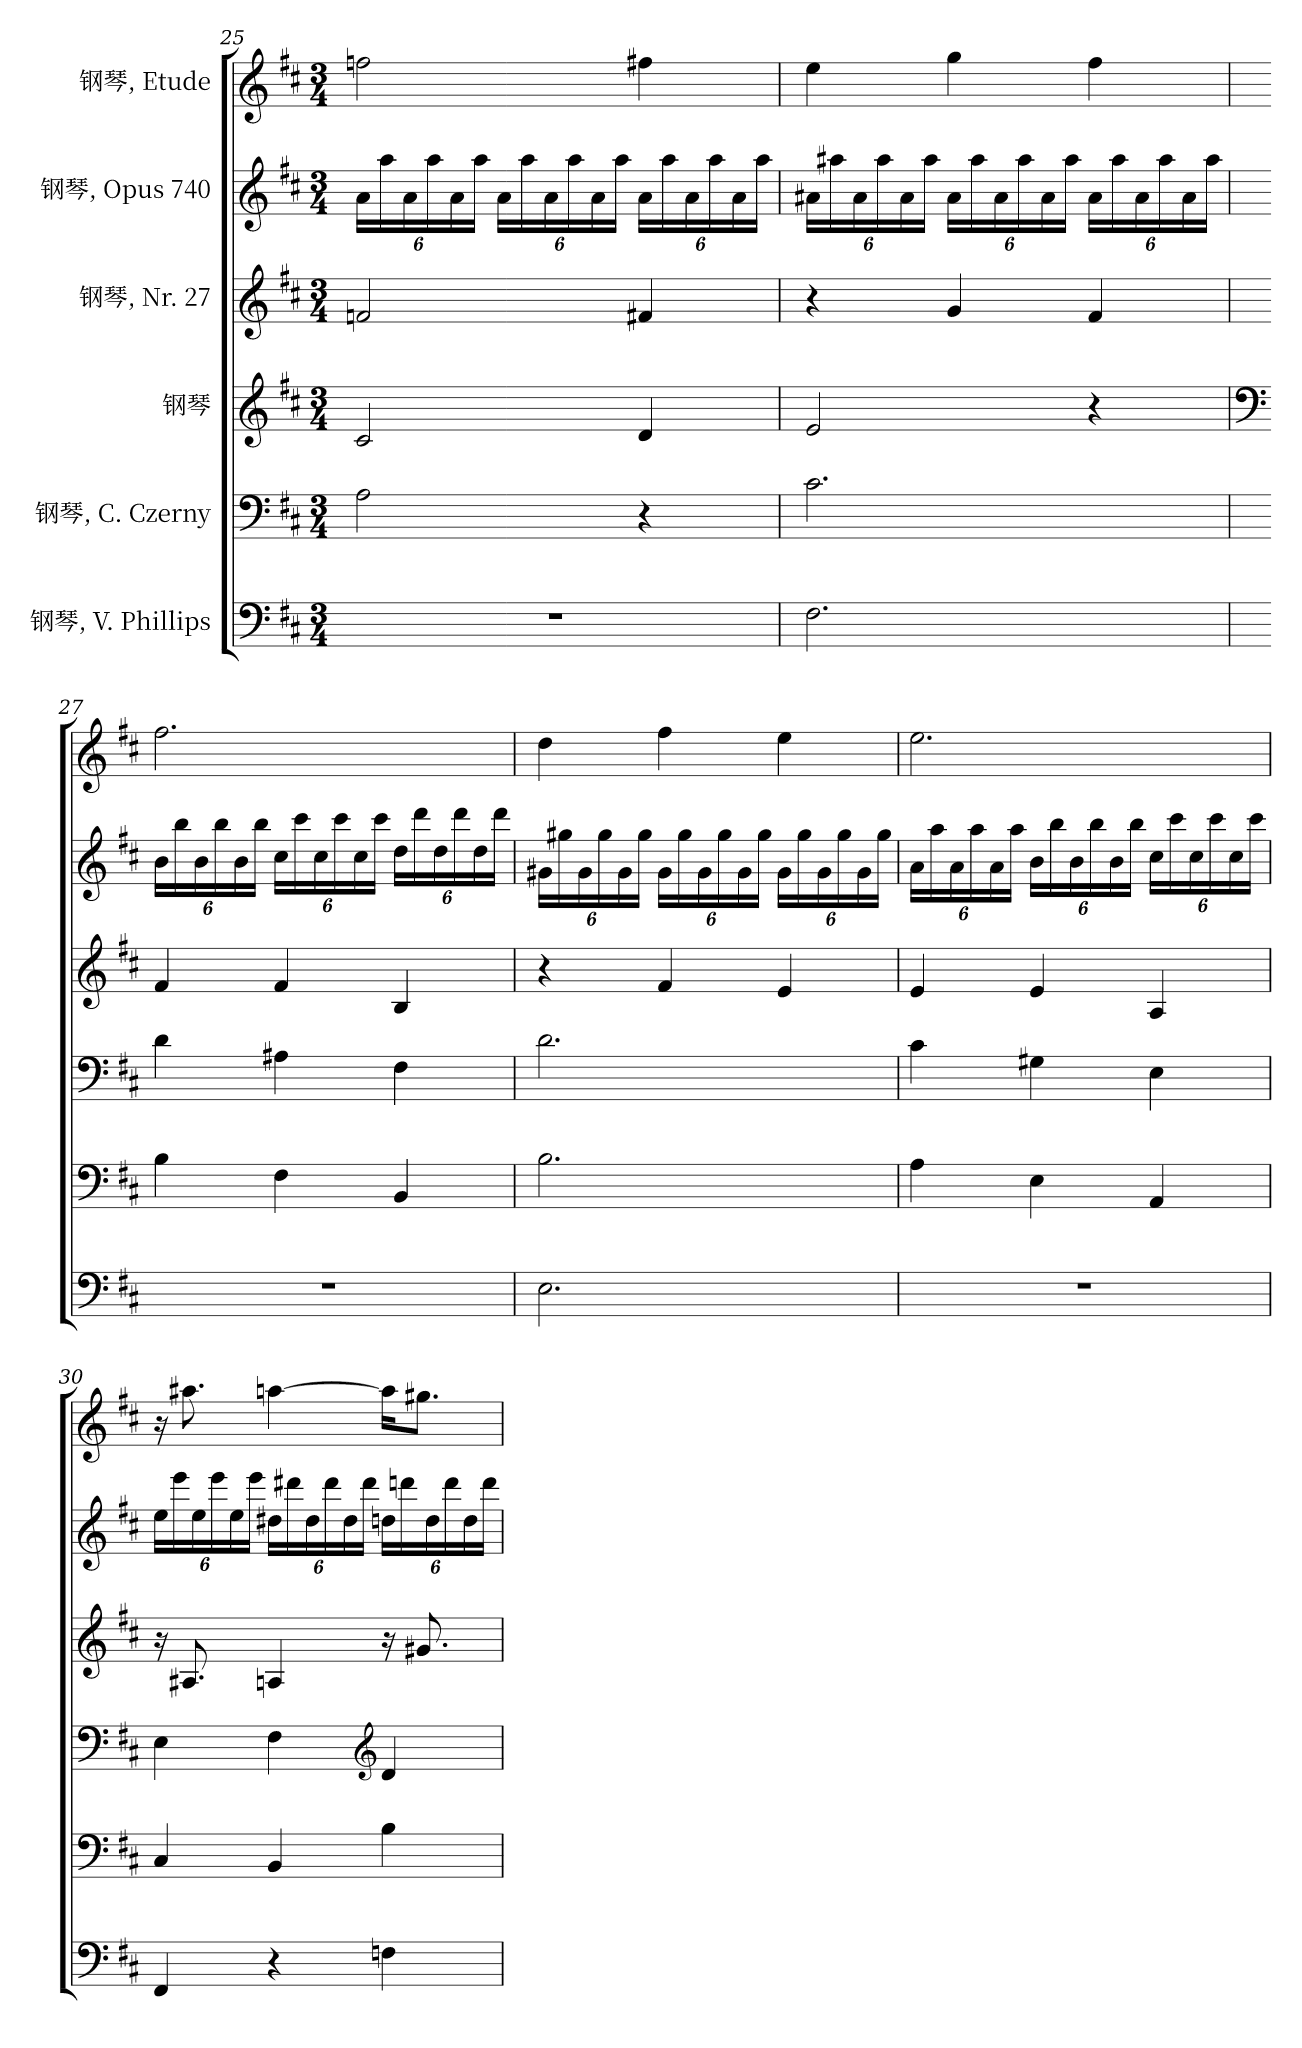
**kern	**kern	**kern	**kern	**kern	**kern
*part6	*part5	*part4	*part3	*part2	*part1
*staff6	*staff5	*staff4	*staff3	*staff2	*staff1
*I"钢琴, V. Phillips	*I"钢琴, C. Czerny	*I"钢琴	*I"钢琴, Nr. 27	*I"钢琴, Opus 740	*I"钢琴, Etude
*clefF4	*clefF4	*clefG2	*clefG2	*clefG2	*clefG2
*k[f#c#]	*k[f#c#]	*k[f#c#]	*k[f#c#]	*k[f#c#]	*k[f#c#]
*M3/4	*M3/4	*M3/4	*M3/4	*M3/4	*M3/4
*MM96	*MM96	*MM96	*MM96	*MM96	*MM96
*	*	*	*	*Xbrackettup	*
=25	=25	=25	=25	=25	=25
2.r	2A\	2c#/	2fn/	24a\LL	2ffn\
.	.	.	.	24aa\	.
.	.	.	.	24a\	.
.	.	.	.	24aa\	.
.	.	.	.	24a\	.
.	.	.	.	24aa\JJ	.
.	.	.	.	24a\LL	.
.	.	.	.	24aa\	.
.	.	.	.	24a\	.
.	.	.	.	24aa\	.
.	.	.	.	24a\	.
.	.	.	.	24aa\JJ	.
*	*	*	*	*	*MM86
.	4r	4d/	4f#X/	24a\LL	4ff#X\
.	.	.	.	24aa\	.
.	.	.	.	24a\	.
.	.	.	.	24aa\	.
.	.	.	.	24a\	.
.	.	.	.	24aa\JJ	.
!!LO:PB:g=z
=26	=26	=26	=26	=26	=26
*	*	*	*	*	*MM102
2.F#\	2.c#\	2e/	4r	24a#X\LL	4ee\
.	.	.	.	24aa#X\	.
.	.	.	.	24a#\	.
.	.	.	.	24aa#\	.
.	.	.	.	24a#\	.
.	.	.	.	24aa#\JJ	.
*	*	*	*	*	*MM106
.	.	.	4g/	24a#\LL	4gg\
.	.	.	.	24aa#\	.
.	.	.	.	24a#\	.
.	.	.	.	24aa#\	.
.	.	.	.	24a#\	.
.	.	.	.	24aa#\JJ	.
.	.	4r	4f#/	24a#\LL	4ff#\
.	.	.	.	24aa#\	.
.	.	.	.	24a#\	.
.	.	.	.	24aa#\	.
.	.	.	.	24a#\	.
.	.	.	.	24aa#\JJ	.
=27	=27	=27	=27	=27	=27
*	*	*clefF4	*	*	*
2.r	4B\	4d\	4f#/	24b\LL	2.ff#\
.	.	.	.	24bb\	.
.	.	.	.	24b\	.
.	.	.	.	24bb\	.
.	.	.	.	24b\	.
.	.	.	.	24bb\JJ	.
.	4F#\	4A#X\	4f#/	24cc#\LL	.
.	.	.	.	24ccc#\	.
.	.	.	.	24cc#\	.
.	.	.	.	24ccc#\	.
.	.	.	.	24cc#\	.
.	.	.	.	24ccc#\JJ	.
.	4BB/	4F#\	4B/	24dd\LL	.
.	.	.	.	24ddd\	.
.	.	.	.	24dd\	.
.	.	.	.	24ddd\	.
.	.	.	.	24dd\	.
.	.	.	.	24ddd\JJ	.
!!LO:LB:g=z
=28	=28	=28	=28	=28	=28
2.E\	2.B\	2.d\	4r	24g#X\LL	4dd\
.	.	.	.	24gg#X\	.
.	.	.	.	24g#\	.
.	.	.	.	24gg#\	.
.	.	.	.	24g#\	.
.	.	.	.	24gg#\JJ	.
*	*	*	*	*	*MM104
.	.	.	4f#/	24g#\LL	4ff#\
.	.	.	.	24gg#\	.
.	.	.	.	24g#\	.
.	.	.	.	24gg#\	.
.	.	.	.	24g#\	.
.	.	.	.	24gg#\JJ	.
*	*	*	*	*	*MM106
.	.	.	4e/	24g#\LL	4ee\
.	.	.	.	24gg#\	.
.	.	.	.	24g#\	.
.	.	.	.	24gg#\	.
.	.	.	.	24g#\	.
.	.	.	.	24gg#\JJ	.
=29	=29	=29	=29	=29	=29
2.r	4A\	4c#\	4e/	24a\LL	2.ee\
.	.	.	.	24aa\	.
.	.	.	.	24a\	.
.	.	.	.	24aa\	.
.	.	.	.	24a\	.
.	.	.	.	24aa\JJ	.
.	4E\	4G#X\	4e/	24b\LL	.
.	.	.	.	24bb\	.
.	.	.	.	24b\	.
.	.	.	.	24bb\	.
.	.	.	.	24b\	.
.	.	.	.	24bb\JJ	.
.	4AA/	4E\	4A/	24cc#\LL	.
.	.	.	.	24ccc#\	.
.	.	.	.	24cc#\	.
.	.	.	.	24ccc#\	.
.	.	.	.	24cc#\	.
.	.	.	.	24ccc#\JJ	.
!!LO:PB:g=z
=30	=30	=30	=30	=30	=30
*	*	*	*	*	*MM102
4FF#/	4C#/	4E\	16r	24ee\LL	16r
.	.	.	.	24eee\	.
.	.	.	8.A#X/	.	8.aa#X\
.	.	.	.	24ee\	.
.	.	.	.	24eee\	.
.	.	.	.	24ee\	.
.	.	.	.	24eee\JJ	.
4r	4BB/	4F#\	4An/	24dd#X\LL	[4aan\
.	.	.	.	24ddd#X\	.
.	.	.	.	24dd#\	.
.	.	.	.	24ddd#\	.
.	.	.	.	24dd#\	.
.	.	.	.	24ddd#\JJ	.
*	*	*clefG2	*	*	*
4Fn\	4B\	4d/	16r	24ddn\LL	16aa\KL]
.	.	.	.	24dddn\	.
.	.	.	8.g#X/	.	8.gg#X\J
.	.	.	.	24dd\	.
.	.	.	.	24ddd\	.
.	.	.	.	24dd\	.
.	.	.	.	24ddd\JJ	.
=	=	=	=	=	=
*-	*-	*-	*-	*-	*-
